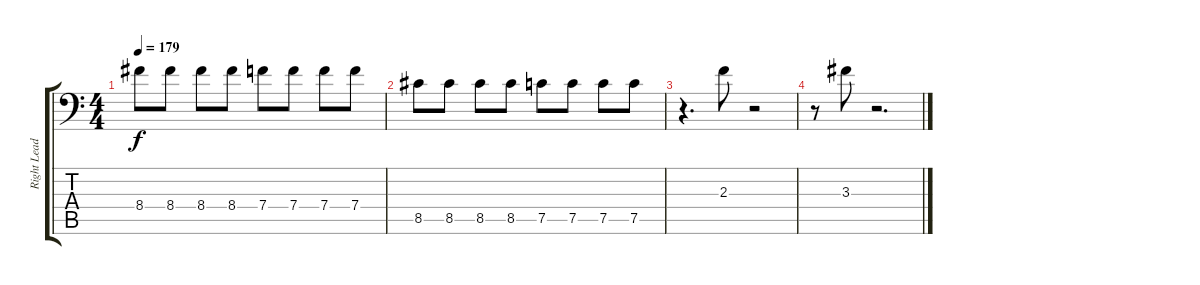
\track ("Right Lead 1" "Right Lead") {instrument distortionguitar}
\staff {score tabs}
\tuning (C4 G3 Eb3 Bb2 F2 Bb1) {hide}
\ts (4 4)
\tempo 179
\clef f4
\ks c
8.4.8{dy f} 8.4.8 8.4.8 8.4.8 7.4.8 7.4.8 7.4.8 7.4.8 |
8.5.8 8.5.8 8.5.8 8.5.8 7.5.8 7.5.8 7.5.8 7.5.8 |
r.4{d} 2.3.8 r.2 |
r.8 3.3.8 r.2{d}
